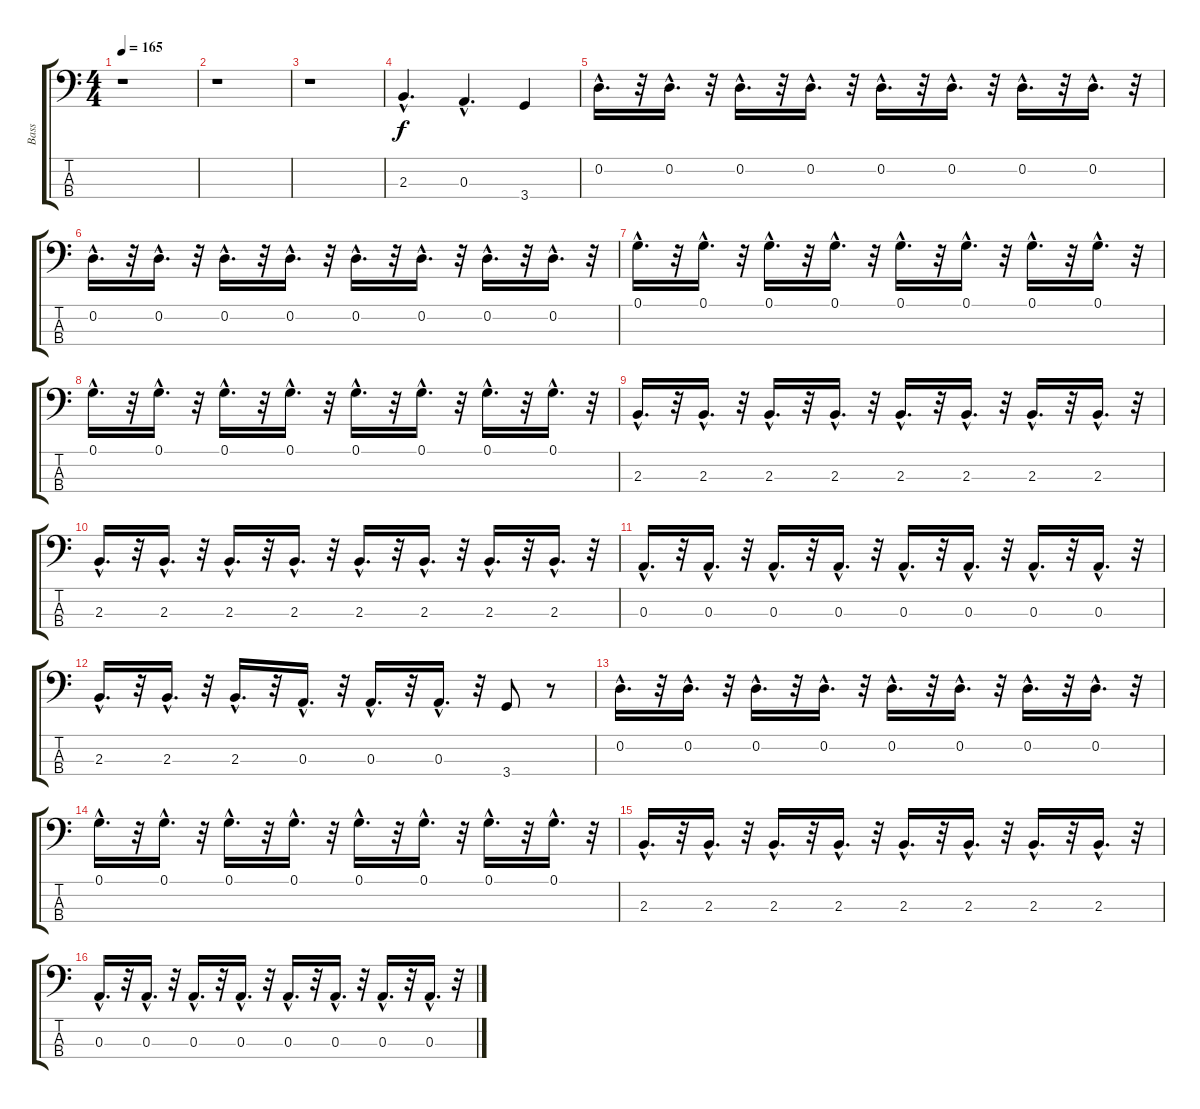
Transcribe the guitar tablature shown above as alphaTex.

\track ("Bass" "Bass") {instrument electricbassfinger}
\staff {score tabs}
\tuning (G2 D2 A1 E1) {hide}
\ts (4 4)
\tempo 165
\clef f4
\ks c
r.1{dy f} |
r.1 |
r.1 |
2.3{hac}.4{d} 0.3{hac}.4{d} 3.4.4 |
0.2{hac}.16{d} r.32 0.2{hac}.16{d} r.32 0.2{hac}.16{d} r.32 0.2{hac}.16{d} r.32 0.2{hac}.16{d} r.32 0.2{hac}.16{d} r.32 0.2{hac}.16{d} r.32 0.2{hac}.16{d} r.32 |
0.2{hac}.16{d} r.32 0.2{hac}.16{d} r.32 0.2{hac}.16{d} r.32 0.2{hac}.16{d} r.32 0.2{hac}.16{d} r.32 0.2{hac}.16{d} r.32 0.2{hac}.16{d} r.32 0.2{hac}.16{d} r.32 |
0.1{hac}.16{d} r.32 0.1{hac}.16{d} r.32 0.1{hac}.16{d} r.32 0.1{hac}.16{d} r.32 0.1{hac}.16{d} r.32 0.1{hac}.16{d} r.32 0.1{hac}.16{d} r.32 0.1{hac}.16{d} r.32 |
0.1{hac}.16{d} r.32 0.1{hac}.16{d} r.32 0.1{hac}.16{d} r.32 0.1{hac}.16{d} r.32 0.1{hac}.16{d} r.32 0.1{hac}.16{d} r.32 0.1{hac}.16{d} r.32 0.1{hac}.16{d} r.32 |
2.3{hac}.16{d} r.32 2.3{hac}.16{d} r.32 2.3{hac}.16{d} r.32 2.3{hac}.16{d} r.32 2.3{hac}.16{d} r.32 2.3{hac}.16{d} r.32 2.3{hac}.16{d} r.32 2.3{hac}.16{d} r.32 |
2.3{hac}.16{d} r.32 2.3{hac}.16{d} r.32 2.3{hac}.16{d} r.32 2.3{hac}.16{d} r.32 2.3{hac}.16{d} r.32 2.3{hac}.16{d} r.32 2.3{hac}.16{d} r.32 2.3{hac}.16{d} r.32 |
0.3{hac}.16{d} r.32 0.3{hac}.16{d} r.32 0.3{hac}.16{d} r.32 0.3{hac}.16{d} r.32 0.3{hac}.16{d} r.32 0.3{hac}.16{d} r.32 0.3{hac}.16{d} r.32 0.3{hac}.16{d} r.32 |
2.3{hac}.16{d} r.32 2.3{hac}.16{d} r.32 2.3{hac}.16{d} r.32 0.3{hac}.16{d} r.32 0.3{hac}.16{d} r.32 0.3{hac}.16{d} r.32 3.4.8 r.8 |
0.2{hac}.16{d} r.32 0.2{hac}.16{d} r.32 0.2{hac}.16{d} r.32 0.2{hac}.16{d} r.32 0.2{hac}.16{d} r.32 0.2{hac}.16{d} r.32 0.2{hac}.16{d} r.32 0.2{hac}.16{d} r.32 |
0.1{hac}.16{d} r.32 0.1{hac}.16{d} r.32 0.1{hac}.16{d} r.32 0.1{hac}.16{d} r.32 0.1{hac}.16{d} r.32 0.1{hac}.16{d} r.32 0.1{hac}.16{d} r.32 0.1{hac}.16{d} r.32 |
2.3{hac}.16{d} r.32 2.3{hac}.16{d} r.32 2.3{hac}.16{d} r.32 2.3{hac}.16{d} r.32 2.3{hac}.16{d} r.32 2.3{hac}.16{d} r.32 2.3{hac}.16{d} r.32 2.3{hac}.16{d} r.32 |
0.3{hac}.16{d} r.32 0.3{hac}.16{d} r.32 0.3{hac}.16{d} r.32 0.3{hac}.16{d} r.32 0.3{hac}.16{d} r.32 0.3{hac}.16{d} r.32 0.3{hac}.16{d} r.32 0.3{hac}.16{d} r.32
